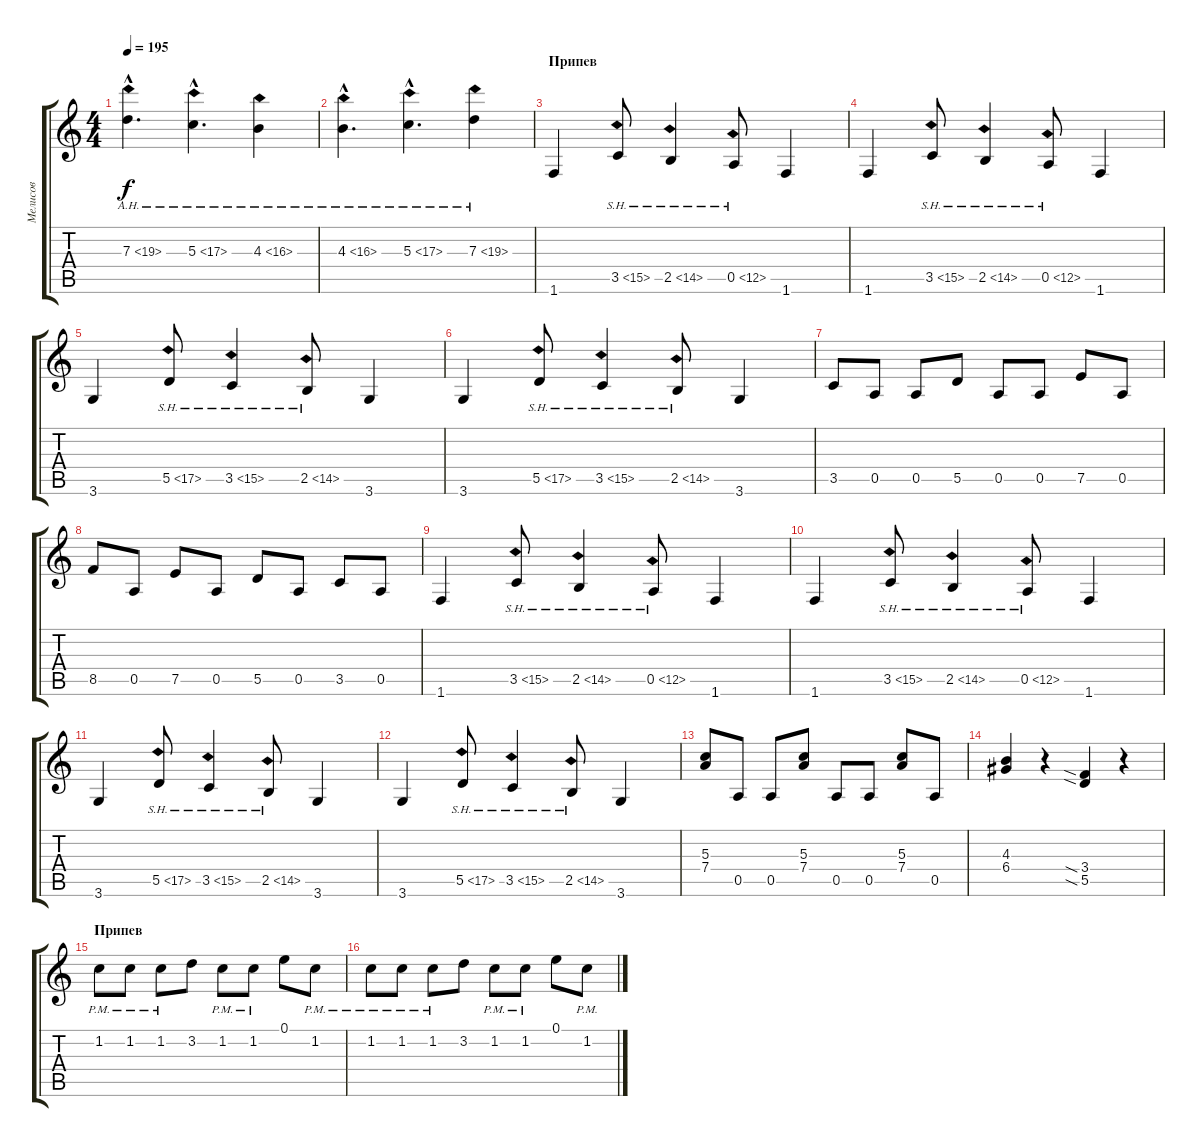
\track ("Мелисов" "Мелисов") {instrument distortionguitar}
\staff {score tabs}
\tuning (E4 B3 G3 D3 A2 E2) {hide}
\ts (4 4)
\tempo 195
\clef g2
\ks c
7.3{ah 12 hac}.4{d dy f} 5.3{ah 12 hac}.4{d} 4.3{ah 12}.4 |
4.3{ah 12 hac}.4{d} 5.3{ah 12 hac}.4{d} 7.3{ah 12}.4 |
\section ("" "Припев")
1.6.4 3.5{sh 12}.8 2.5{sh 12}.4 0.5{sh 12}.8 1.6.4 |
1.6.4 3.5{sh 12}.8 2.5{sh 12}.4 0.5{sh 12}.8 1.6.4 |
3.6.4 5.5{sh 12}.8 3.5{sh 12}.4 2.5{sh 12}.8 3.6.4 |
3.6.4 5.5{sh 12}.8 3.5{sh 12}.4 2.5{sh 12}.8 3.6.4 |
3.5.8 0.5.8 0.5.8 5.5.8 0.5.8 0.5.8 7.5.8 0.5.8 |
8.5.8 0.5.8 7.5.8 0.5.8 5.5.8 0.5.8 3.5.8 0.5.8 |
1.6.4 3.5{sh 12}.8 2.5{sh 12}.4 0.5{sh 12}.8 1.6.4 |
1.6.4 3.5{sh 12}.8 2.5{sh 12}.4 0.5{sh 12}.8 1.6.4 |
3.6.4 5.5{sh 12}.8 3.5{sh 12}.4 2.5{sh 12}.8 3.6.4 |
3.6.4 5.5{sh 12}.8 3.5{sh 12}.4 2.5{sh 12}.8 3.6.4 |
(5.3 7.4).8 0.5.8 0.5.8 (5.3 7.4).8 0.5.8 0.5.8 (5.3 7.4).8 0.5.8 |
(4.3 6.4).4 r.4 (3.4{sia} 5.5{sia}).4 r.4 |
\section ("" "Припев")
1.2{pm}.8 1.2{pm}.8 1.2{pm}.8 3.2.8 1.2{pm}.8 1.2{pm}.8 0.1.8 1.2{pm}.8 |
1.2{pm}.8 1.2{pm}.8 1.2{pm}.8 3.2.8 1.2{pm}.8 1.2{pm}.8 0.1.8 1.2{pm}.8
